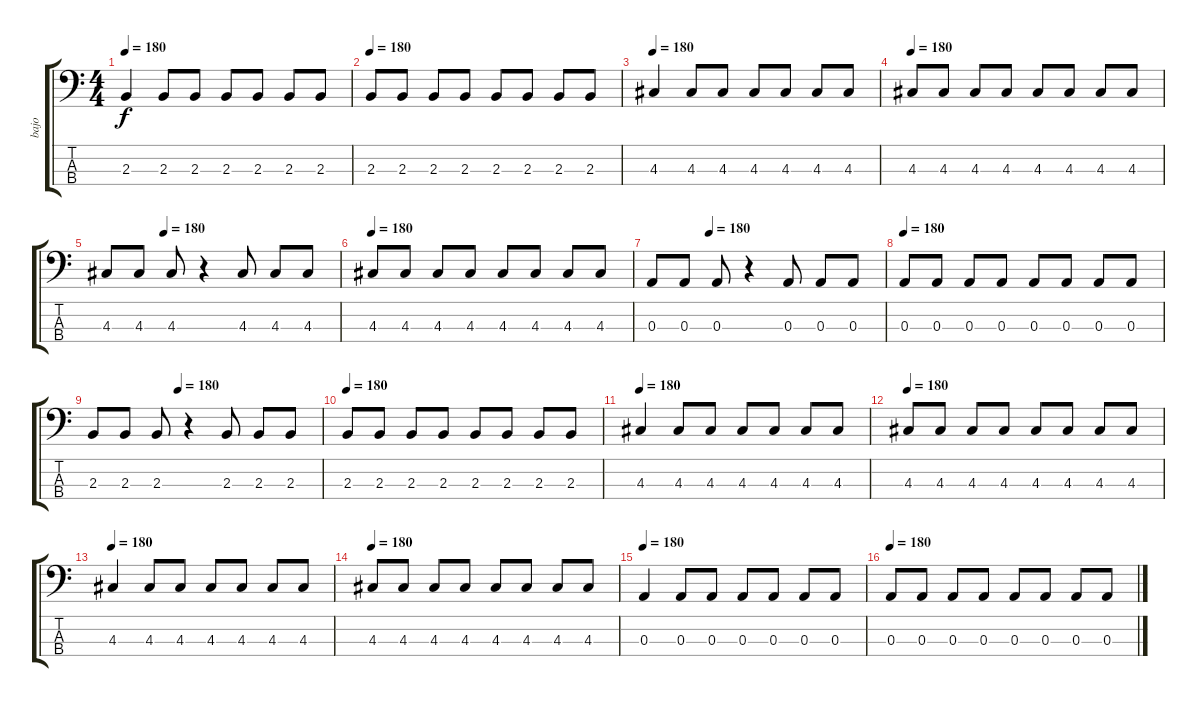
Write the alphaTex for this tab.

\track ("bajo" "bajo") {instrument electricbassfinger}
\staff {score tabs}
\tuning (G2 D2 A1 E1) {hide}
\ts (4 4)
\tempo 180
\clef f4
\ks c
2.3.4{dy f} 2.3.8 2.3.8 2.3.8 2.3.8 2.3.8 2.3.8 |
\tempo 180
2.3.8 2.3.8 2.3.8 2.3.8 2.3.8 2.3.8 2.3.8 2.3.8 |
\tempo 180
4.3.4 4.3.8 4.3.8 4.3.8 4.3.8 4.3.8 4.3.8 |
\tempo 180
4.3.8 4.3.8 4.3.8 4.3.8 4.3.8 4.3.8 4.3.8 4.3.8 |
\tempo (180 0.25)
4.3.8 4.3.8 4.3.8 r.4 4.3.8 4.3.8 4.3.8 |
\tempo 180
4.3.8 4.3.8 4.3.8 4.3.8 4.3.8 4.3.8 4.3.8 4.3.8 |
\tempo (180 0.25)
0.3.8 0.3.8 0.3.8 r.4 0.3.8 0.3.8 0.3.8 |
\tempo 180
0.3.8 0.3.8 0.3.8 0.3.8 0.3.8 0.3.8 0.3.8 0.3.8 |
\tempo (180 0.375)
2.3.8 2.3.8 2.3.8 r.4 2.3.8 2.3.8 2.3.8 |
\tempo 180
2.3.8 2.3.8 2.3.8 2.3.8 2.3.8 2.3.8 2.3.8 2.3.8 |
\tempo 180
4.3.4 4.3.8 4.3.8 4.3.8 4.3.8 4.3.8 4.3.8 |
\tempo 180
4.3.8 4.3.8 4.3.8 4.3.8 4.3.8 4.3.8 4.3.8 4.3.8 |
\tempo 180
4.3.4 4.3.8 4.3.8 4.3.8 4.3.8 4.3.8 4.3.8 |
\tempo 180
4.3.8 4.3.8 4.3.8 4.3.8 4.3.8 4.3.8 4.3.8 4.3.8 |
\tempo 180
0.3.4 0.3.8 0.3.8 0.3.8 0.3.8 0.3.8 0.3.8 |
\tempo 180
0.3.8 0.3.8 0.3.8 0.3.8 0.3.8 0.3.8 0.3.8 0.3.8
